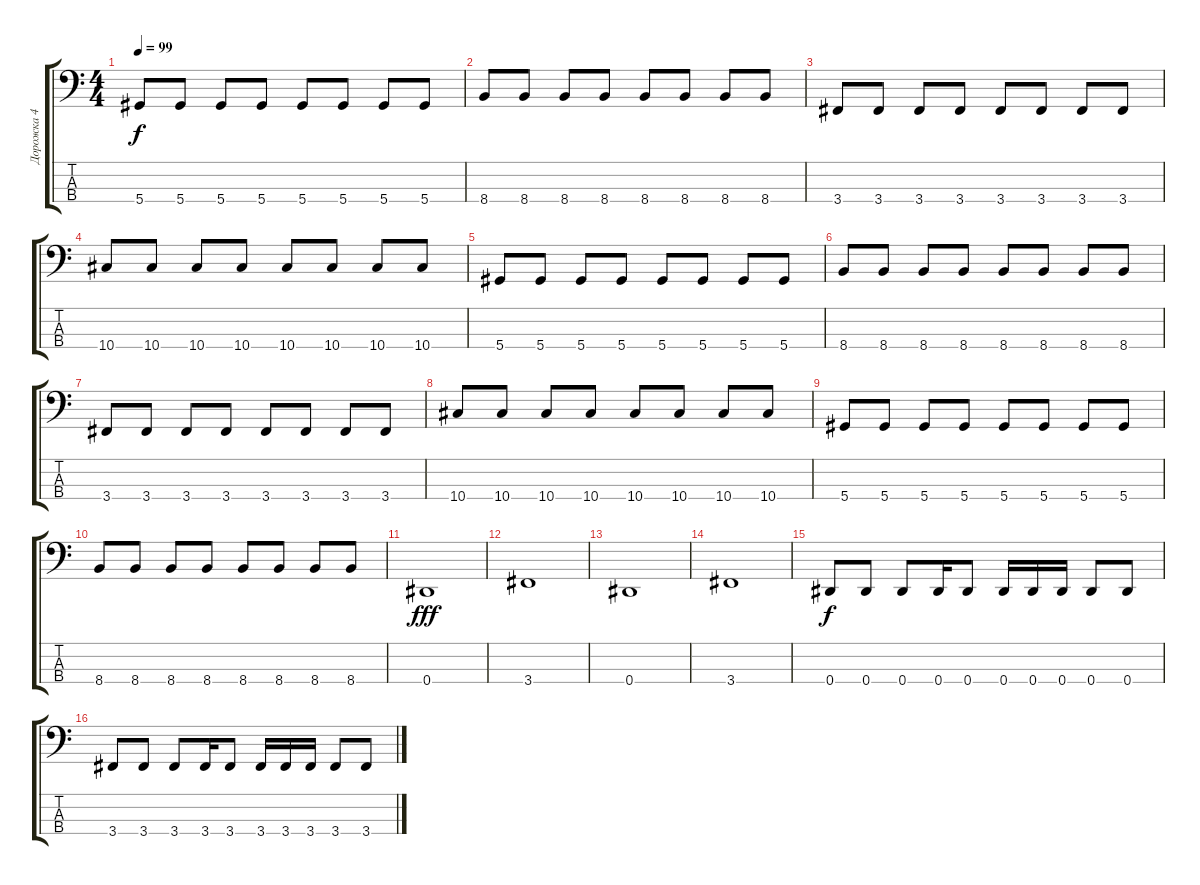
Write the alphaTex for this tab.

\track ("Дорожка 4" "Дорожка 4") {instrument electricbassfinger}
\staff {score tabs}
\tuning (Gb2 Db2 Ab1 Eb1) {hide}
\ts (4 4)
\tempo 99
\clef f4
\ks c
5.4.8{dy f} 5.4.8 5.4.8 5.4.8 5.4.8 5.4.8 5.4.8 5.4.8 |
8.4.8 8.4.8 8.4.8 8.4.8 8.4.8 8.4.8 8.4.8 8.4.8 |
3.4.8 3.4.8 3.4.8 3.4.8 3.4.8 3.4.8 3.4.8 3.4.8 |
10.4.8 10.4.8 10.4.8 10.4.8 10.4.8 10.4.8 10.4.8 10.4.8 |
5.4.8 5.4.8 5.4.8 5.4.8 5.4.8 5.4.8 5.4.8 5.4.8 |
8.4.8 8.4.8 8.4.8 8.4.8 8.4.8 8.4.8 8.4.8 8.4.8 |
3.4.8 3.4.8 3.4.8 3.4.8 3.4.8 3.4.8 3.4.8 3.4.8 |
10.4.8 10.4.8 10.4.8 10.4.8 10.4.8 10.4.8 10.4.8 10.4.8 |
5.4.8 5.4.8 5.4.8 5.4.8 5.4.8 5.4.8 5.4.8 5.4.8 |
8.4.8 8.4.8 8.4.8 8.4.8 8.4.8 8.4.8 8.4.8 8.4.8 |
0.4.1{dy fff} |
3.4.1 |
0.4.1 |
3.4.1 |
0.4.8{dy f} 0.4.8 0.4.8 0.4.16 0.4.8 0.4.16 0.4.16 0.4.16 0.4.8 0.4.8 |
3.4.8 3.4.8 3.4.8 3.4.16 3.4.8 3.4.16 3.4.16 3.4.16 3.4.8 3.4.8
